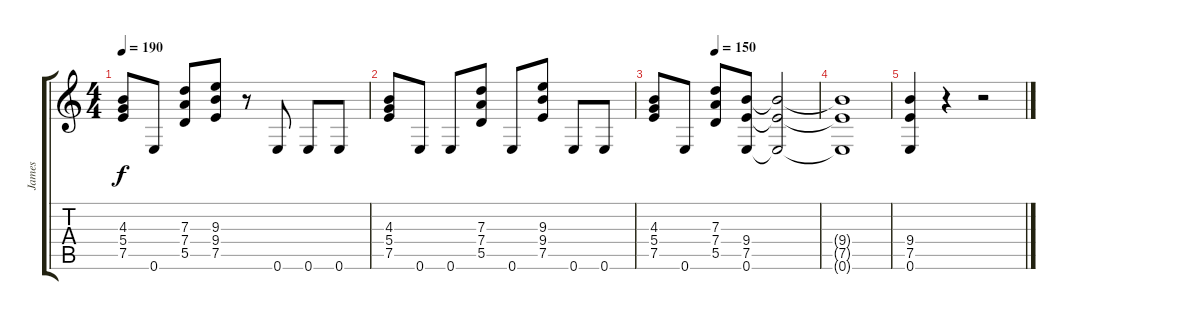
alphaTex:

\track ("James" "James") {instrument distortionguitar}
\staff {score tabs}
\tuning (E4 B3 G3 D3 A2 E2) {hide}
\ts (4 4)
\tempo 190
\clef g2
\ks c
(4.3 5.4 7.5).8{dy f} 0.6.8 (7.3 7.4 5.5).8 (9.3 9.4 7.5).8 r.8 0.6.8 0.6.8 0.6.8 |
(4.3 5.4 7.5).8 0.6.8 0.6.8 (7.3 7.4 5.5).8 0.6.8 (9.3 9.4 7.5).8 0.6.8 0.6.8 |
\tempo (150 0.375)
(4.3 5.4 7.5).8 0.6.8 (7.3 7.4 5.5).8 (9.4 7.5 0.6).8 (9.4{t} 7.5{t} 0.6{t}).2 |
(9.4{t} 7.5{t} 0.6{t}).1 |
(9.4 7.5 0.6).4 r.4 r.2
